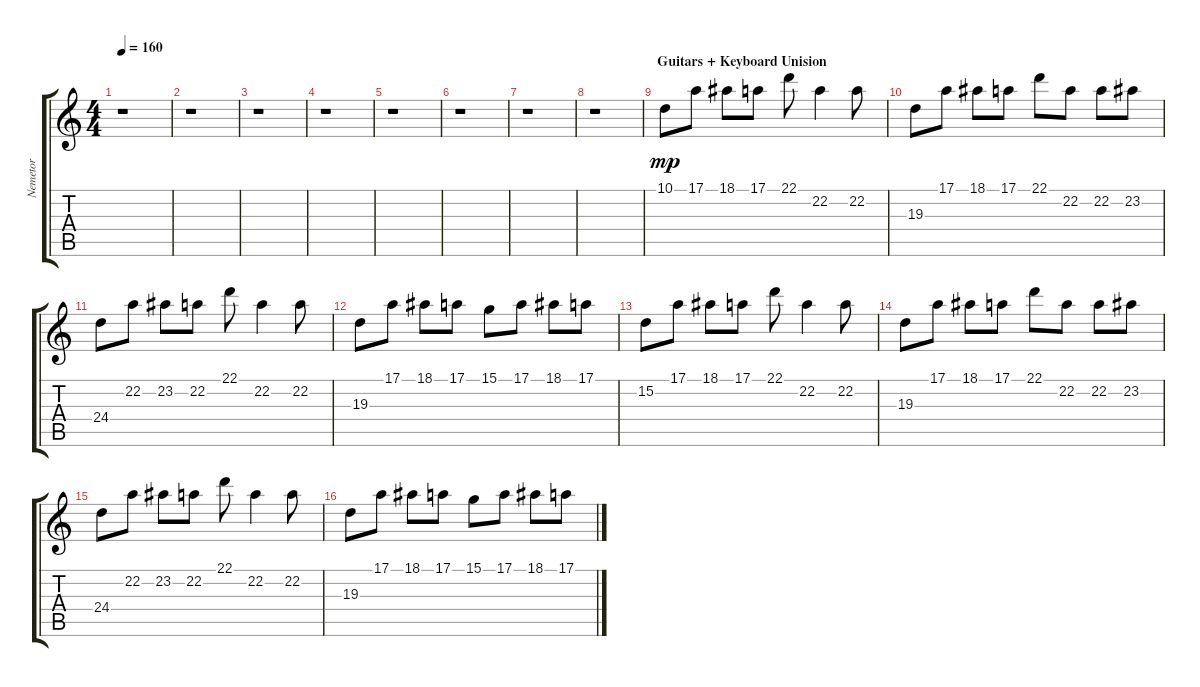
\track ("Nemetor" "Nemetor") {instrument lead1square}
\staff {score tabs}
\tuning (E4 B3 G3 D3 A2 D2) {hide}
\ts (4 4)
\tempo 160
\clef g2
\ks c
r.1{dy f} |
r.1 |
r.1 |
r.1 |
r.1 |
r.1 |
r.1 |
r.1 |
\section ("" "Guitars + Keyboard Unision")
10.1.8{dy mp} 17.1.8 18.1.8 17.1.8 22.1.8 22.2.4 22.2.8 |
19.3.8 17.1.8 18.1.8 17.1.8 22.1.8 22.2.8 22.2.8 23.2.8 |
24.4.8 22.2.8 23.2.8 22.2.8 22.1.8 22.2.4 22.2.8 |
19.3.8 17.1.8 18.1.8 17.1.8 15.1.8 17.1.8 18.1.8 17.1.8 |
15.2.8 17.1.8 18.1.8 17.1.8 22.1.8 22.2.4 22.2.8 |
19.3.8 17.1.8 18.1.8 17.1.8 22.1.8 22.2.8 22.2.8 23.2.8 |
24.4.8 22.2.8 23.2.8 22.2.8 22.1.8 22.2.4 22.2.8 |
19.3.8 17.1.8 18.1.8 17.1.8 15.1.8 17.1.8 18.1.8 17.1.8
